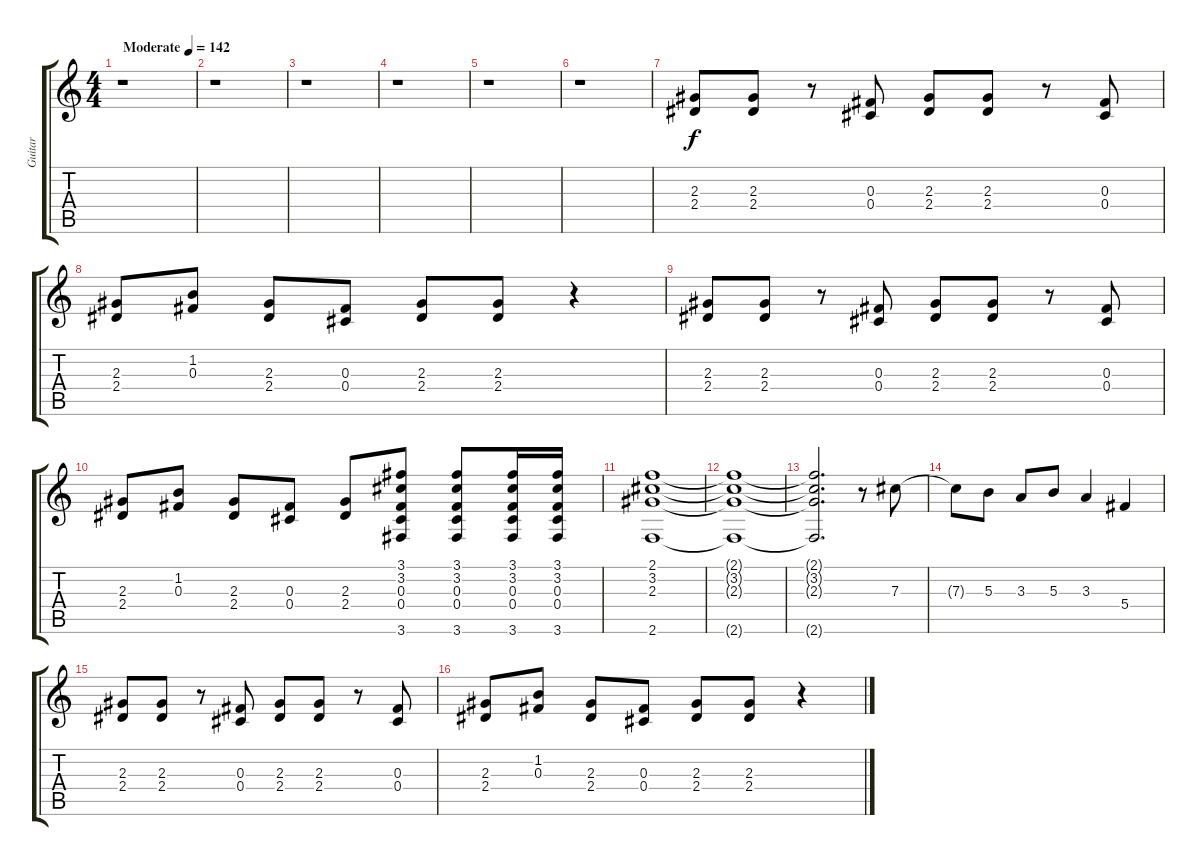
\track ("Guitar" "Guitar") {instrument overdrivenguitar}
\staff {score tabs}
\tuning (Eb4 Bb3 Gb3 Db3 Ab2 Eb2) {hide}
\ts (4 4)
\tempo (142 "Moderate")
\clef g2
\ks c
r.1{dy f instrument overdrivenguitar} |
r.1 |
r.1 |
r.1 |
r.1 |
r.1 |
(2.3 2.4).8 (2.3 2.4).8 r.8 (0.3 0.4).8 (2.3 2.4).8 (2.3 2.4).8 r.8 (0.3 0.4).8 |
(2.3 2.4).8 (1.2 0.3).8 (2.3 2.4).8 (0.3 0.4).8 (2.3 2.4).8 (2.3 2.4).8 r.4 |
(2.3 2.4).8 (2.3 2.4).8 r.8 (0.3 0.4).8 (2.3 2.4).8 (2.3 2.4).8 r.8 (0.3 0.4).8 |
(2.3 2.4).8 (1.2 0.3).8 (2.3 2.4).8 (0.3 0.4).8 (2.3 2.4).8 (3.1 3.2 0.3 0.4 3.6).8 (3.1 3.2 0.3 0.4 3.6).8 (3.1 3.2 0.3 0.4 3.6).16 (3.1 3.2 0.3 0.4 3.6).16 |
(2.1 3.2 2.3 2.6).1 |
(2.1{t} 3.2{t} 2.3{t} 2.6{t}).1 |
(2.1{t} 3.2{t} 2.3{t} 2.6{t}).2{d} r.8 7.3.8 |
7.3{t}.8 5.3.8 3.3.8 5.3.8 3.3.4 5.4.4 |
(2.3 2.4).8 (2.3 2.4).8 r.8 (0.3 0.4).8 (2.3 2.4).8 (2.3 2.4).8 r.8 (0.3 0.4).8 |
(2.3 2.4).8 (1.2 0.3).8 (2.3 2.4).8 (0.3 0.4).8 (2.3 2.4).8 (2.3 2.4).8 r.4
